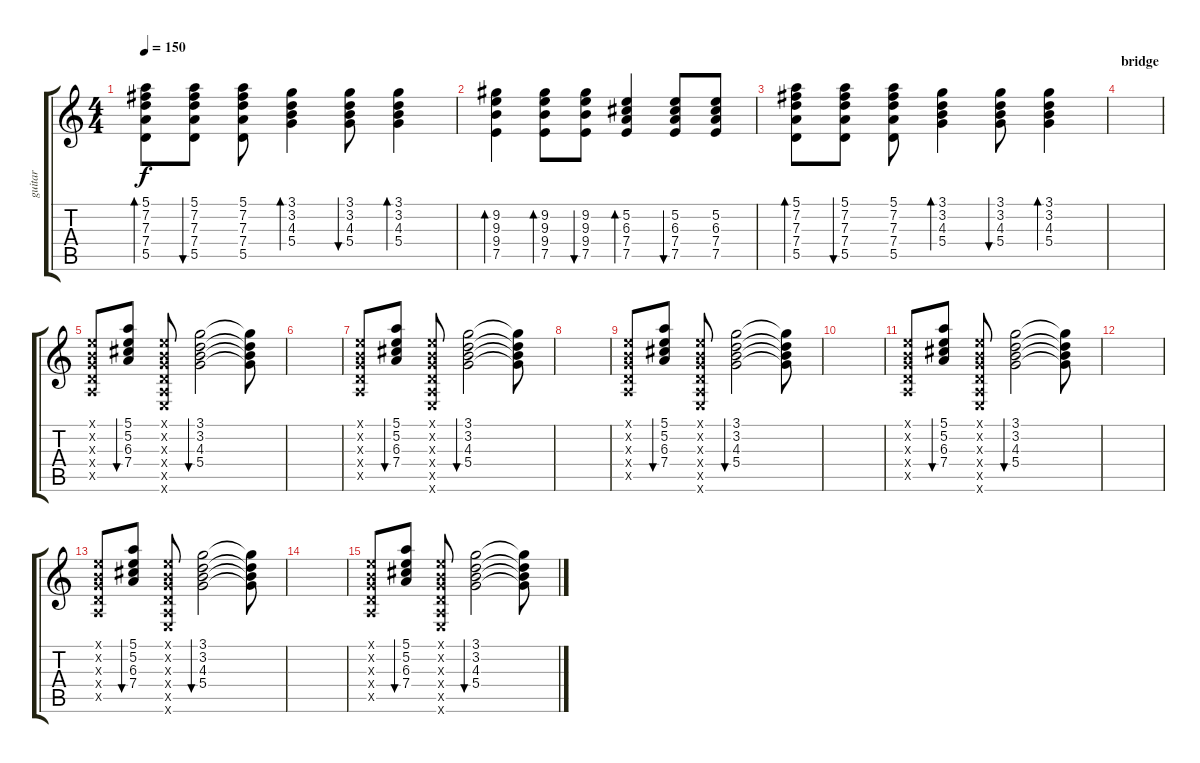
\track ("guitar" "guitar") {instrument electricguitarclean}
\staff {score tabs}
\tuning (E4 B3 G3 D3 A2 E2) {hide}
\ts (4 4)
\tempo 150
\clef g2
\ks c
(5.1 7.2 7.3 7.4 5.5).8{bd 60 dy f} (5.1 7.2 7.3 7.4 5.5).8{bu 60} (5.1 7.2 7.3 7.4 5.5).8 (3.1 3.2 4.3 5.4).4{bd 60} (3.1 3.2 4.3 5.4).8{bu 60} (3.1 3.2 4.3 5.4).4{bd 60} |
(9.2 9.3 9.4 7.5).4{bd 60} (9.2 9.3 9.4 7.5).8{bd 60} (9.2 9.3 9.4 7.5).8{bu 60} (5.2 6.3 7.4 7.5).4{bd 60} (5.2 6.3 7.4 7.5).8{bu 60} (5.2 6.3 7.4 7.5).8 |
(5.1 7.2 7.3 7.4 5.5).8{bd 60} (5.1 7.2 7.3 7.4 5.5).8{bu 60} (5.1 7.2 7.3 7.4 5.5).8 (3.1 3.2 4.3 5.4).4{bd 60} (3.1 3.2 4.3 5.4).8{bu 60} (3.1 3.2 4.3 5.4).4{bd 60} |
\section ("" "bridge")
|
(0.1{x} 0.2{x} 0.3{x} 0.4{x} 0.5{x}).8 (5.1 5.2 6.3 7.4).8{bu 60} (0.1{x} 0.2{x} 0.3{x} 0.4{x} 0.5{x} 0.6{x}).8 (3.1 3.2 4.3 5.4).2{bu 60} (3.1{t} 3.2{t} 4.3{t} 5.4{t}).8 |
|
(0.1{x} 0.2{x} 0.3{x} 0.4{x} 0.5{x}).8 (5.1 5.2 6.3 7.4).8{bu 60} (0.1{x} 0.2{x} 0.3{x} 0.4{x} 0.5{x} 0.6{x}).8 (3.1 3.2 4.3 5.4).2{bu 60} (3.1{t} 3.2{t} 4.3{t} 5.4{t}).8 |
|
(0.1{x} 0.2{x} 0.3{x} 0.4{x} 0.5{x}).8 (5.1 5.2 6.3 7.4).8{bu 60} (0.1{x} 0.2{x} 0.3{x} 0.4{x} 0.5{x} 0.6{x}).8 (3.1 3.2 4.3 5.4).2{bu 60} (3.1{t} 3.2{t} 4.3{t} 5.4{t}).8 |
|
(0.1{x} 0.2{x} 0.3{x} 0.4{x} 0.5{x}).8 (5.1 5.2 6.3 7.4).8{bu 60} (0.1{x} 0.2{x} 0.3{x} 0.4{x} 0.5{x} 0.6{x}).8 (3.1 3.2 4.3 5.4).2{bu 60} (3.1{t} 3.2{t} 4.3{t} 5.4{t}).8 |
|
(0.1{x} 0.2{x} 0.3{x} 0.4{x} 0.5{x}).8 (5.1 5.2 6.3 7.4).8{bu 60} (0.1{x} 0.2{x} 0.3{x} 0.4{x} 0.5{x} 0.6{x}).8 (3.1 3.2 4.3 5.4).2{bu 60} (3.1{t} 3.2{t} 4.3{t} 5.4{t}).8 |
|
(0.1{x} 0.2{x} 0.3{x} 0.4{x} 0.5{x}).8 (5.1 5.2 6.3 7.4).8{bu 60} (0.1{x} 0.2{x} 0.3{x} 0.4{x} 0.5{x} 0.6{x}).8 (3.1 3.2 4.3 5.4).2{bu 60} (3.1{t} 3.2{t} 4.3{t} 5.4{t}).8
